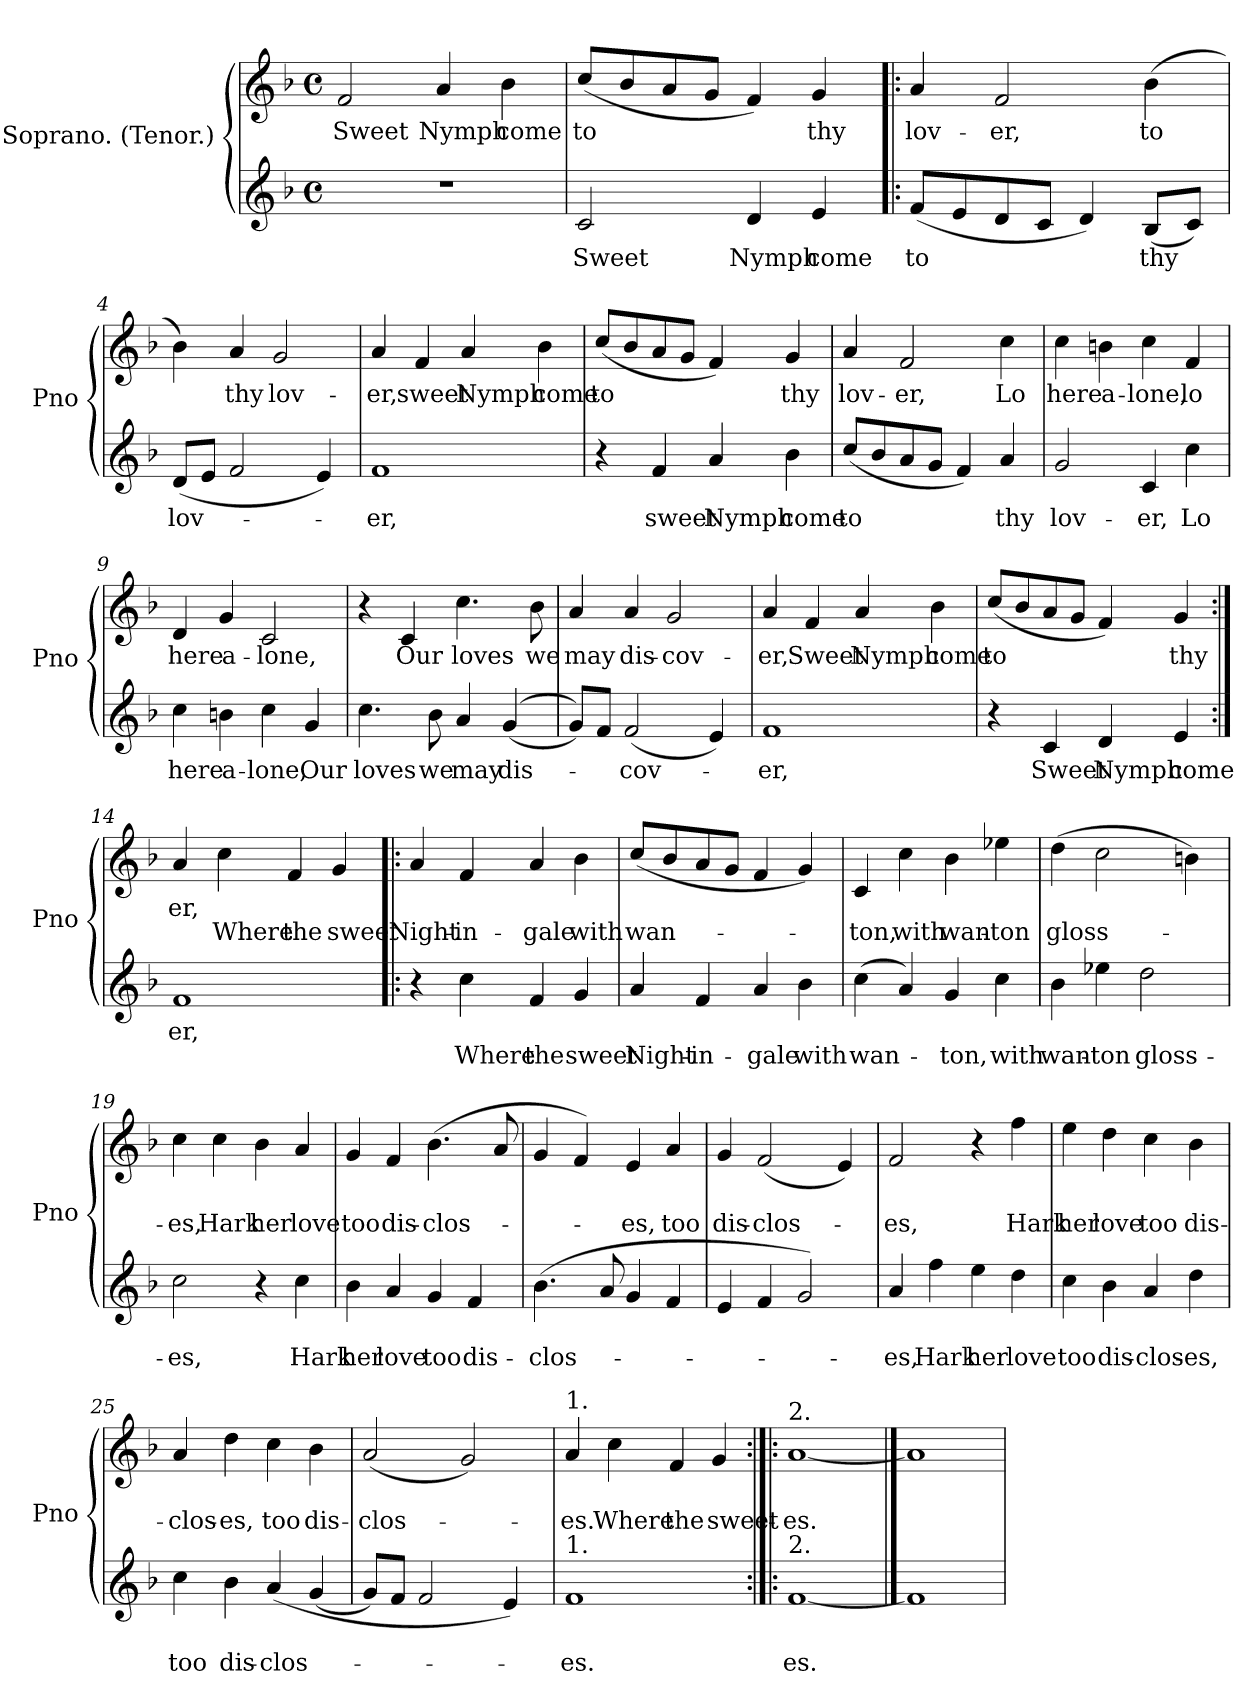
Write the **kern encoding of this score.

**kern	**text	**text	**kern	**text	**text
*part2	*part2	*part2	*part1	*part1	*part1
*staff2	*staff2	*staff2	*staff1	*staff1	*staff1
*I"Soprano. (Tenor.)	*	*	*I"Soprano. (Tenor.)	*	*
*I'Pno	*	*	*I'Pno	*	*
*clefG2	*	*	*clefG2	*	*
*k[b-]	*	*	*k[b-]	*	*
*F:	*	*	*F:	*	*
*M4/4	*	*	*M4/4	*	*
*met(c)	*	*	*met(c)	*	*
=1	=1	=1	=1	=1	=1
1r	.	.	2f/	Sweet	.
.	.	.	4a/	Nymph	.
.	.	.	4b-\	come	.
=2	=2	=2	=2	=2	=2
2c/	Sweet	.	(8cc/L	to	.
.	.	.	8b-/	.	.
.	.	.	8a/	.	.
.	.	.	8g/J	.	.
4d/	Nymph	.	4f/)	.	.
4e/	come	.	4g/	thy	.
=3!|:	=3!|:	=3!|:	=3!|:	=3!|:	=3!|:
(8f/L	to	.	4a/	lov-	.
8e/	.	.	.	.	.
8d/	.	.	2f/	-er,	.
8c/J	.	.	.	.	.
4d/)	.	.	.	.	.
(8B-/L	thy	.	(4b-\	to	.
8c/J)	.	.	.	.	.
=4	=4	=4	=4	=4	=4
(8d/L	lov-	.	4b-\)	.	.
8e/J	.	.	.	.	.
2f/	.	.	4a/	thy	.
.	.	.	2g/	lov-	.
4e/)	.	.	.	.	.
=5	=5	=5	=5	=5	=5
1f	-er,	.	4a/	-er,	.
.	.	.	4f/	sweet	.
.	.	.	4a/	Nymph	.
.	.	.	4b-\	come	.
!!LO:LB:g=z
=6	=6	=6	=6	=6	=6
4r	.	.	(8cc/L	to	.
.	.	.	8b-/	.	.
4f/	sweet	.	8a/	.	.
.	.	.	8g/J	.	.
4a/	Nymph	.	4f/)	.	.
4b-\	come	.	4g/	thy	.
=7	=7	=7	=7	=7	=7
(8cc/L	to	.	4a/	lov-	.
8b-/	.	.	.	.	.
8a/	.	.	2f/	-er,	.
8g/J	.	.	.	.	.
4f/)	.	.	.	.	.
4a/	thy	.	4cc\	Lo	.
=8	=8	=8	=8	=8	=8
2g/	lov-	.	4cc\	here	.
.	.	.	4bn\	a-	.
4c/	-er,	.	4cc\	-lone,	.
4cc\	Lo	.	4f/	lo	.
=9	=9	=9	=9	=9	=9
4cc\	here	.	4d/	here	.
4bn\	a-	.	4g/	a-	.
4cc\	-lone,	.	2c/	-lone,	.
4g/	Our	.	.	.	.
=10	=10	=10	=10	=10	=10
4.cc\	loves	.	4r	.	.
.	.	.	4c/	Our	.
8b-\	we	.	.	.	.
4a/	may	.	4.cc\	loves	.
((4g/	dis-	.	.	.	.
.	.	.	8b-\	we	.
=11	=11	=11	=11	=11	=11
8g/L))	.	.	4a/	may	.
8f/J	.	.	.	.	.
(2f/	-cov-	.	4a/	dis-	.
.	.	.	2g/	-cov-	.
4e/)	.	.	.	.	.
!!LO:LB:g=z
=12	=12	=12	=12	=12	=12
1f	-er,	.	4a/	-er,	.
.	.	.	4f/	Sweet	.
.	.	.	4a/	Nymph	.
.	.	.	4b-\	come	.
=13	=13	=13	=13	=13	=13
4r	.	.	(8cc/L	to	.
.	.	.	8b-/	.	.
4c/	Sweet	.	8a/	.	.
.	.	.	8g/J	.	.
4d/	Nymph	.	4f/)	.	.
4e/	come	.	4g/	thy	.
=14:|!	=14:|!	=14:|!	=14:|!	=14:|!	=14:|!
1f	er,	.	4a/	er,	.
.	.	.	4cc\	.	Where
.	.	.	4f/	.	the
.	.	.	4g/	.	sweet
=15!|:	=15!|:	=15!|:	=15!|:	=15!|:	=15!|:
4r	.	.	4a/	.	Night-
4cc\	.	Where	4f/	.	-in-
4f/	.	the	4a/	.	-gale
4g/	.	sweet	4b-\	.	with
=16	=16	=16	=16	=16	=16
4a/	.	Night-	(8cc/L	.	wan-
.	.	.	8b-/	.	.
4f/	.	-in-	8a/	.	.
.	.	.	8g/J	.	.
4a/	.	-gale	4f/	.	.
4b-\	.	with	4g/)	.	.
!!LO:LB:g=z
=17	=17	=17	=17	=17	=17
(4cc\	.	wan-	4c/	.	-ton,
4a/)	.	.	4cc\	.	with
4g/	.	-ton,	4b-\	.	wan-
4cc\	.	with	4ee-X\	.	-ton
=18	=18	=18	=18	=18	=18
4b-\	.	wan-	(4dd\	.	gloss-
4ee-X\	.	-ton	2cc\	.	.
2dd\	.	gloss-	.	.	.
.	.	.	4bn\)	.	.
=19	=19	=19	=19	=19	=19
2cc\	.	-es,	4cc\	.	-es,
.	.	.	4cc\	.	Hark
4r	.	.	4b-\	.	her
4cc\	.	Hark	4a/	.	love
=20	=20	=20	=20	=20	=20
4b-\	.	her	4g/	.	too
4a/	.	love	4f/	.	dis-
4g/	.	too	(4.b-\	.	-clos-
4f/	.	dis-	.	.	.
.	.	.	8a/	.	.
=21	=21	=21	=21	=21	=21
(4.b-\	.	-clos-	4g/	.	.
.	.	.	4f/)	.	.
8a/	.	.	.	.	.
4g/	.	.	4e/	.	-es,
4f/	.	.	4a/	.	too
=22	=22	=22	=22	=22	=22
4e/	.	.	4g/	.	dis-
4f/	.	.	(2f/	.	-clos-
2g/)	.	.	.	.	.
.	.	.	4e/)	.	.
!!LO:LB:g=z
=23	=23	=23	=23	=23	=23
4a/	.	-es,	2f/	.	-es,
4ff\	.	Hark	.	.	.
4ee\	.	her	4r	.	.
4dd\	.	love	4ff\	.	Hark
=24	=24	=24	=24	=24	=24
4cc\	.	too	4ee\	.	her
4b-\	.	dis-	4dd\	.	love
4a/	.	-clos-	4cc\	.	too
4dd\	.	-es,	4b-\	.	dis-
=25	=25	=25	=25	=25	=25
4cc\	.	too	4a/	.	-clos-
4b-\	.	dis-	4dd\	.	-es,
(4a/	.	-clos-	4cc\	.	too
(4g/	.	.	4b-\	.	dis-
=26	=26	=26	=26	=26	=26
8g/L)	.	.	(2a/	.	-clos-
8f/J	.	.	.	.	.
2f/	.	.	.	.	.
.	.	.	2g/)	.	.
4e/)	.	.	.	.	.
=27	=27	=27	=27	=27	=27
!	!	!	!LO:TX:a:t=1.	!	!
!LO:TX:a:t=1.	!	!	!	!	!
1f	.	-es.	4a/	.	-es.
.	.	.	4cc\	.	Where
.	.	.	4f/	.	the
.	.	.	4g/	.	sweet-
=28:|!|:	=28:|!|:	=28:|!|:	=28:|!|:	=28:|!|:	=28:|!|:
!	!	!	!LO:TX:a:t=2.	!	!
!LO:TX:a:t=2.	!	!	!	!	!
[1f	.	es.	[1a	.	-es.
==29	==29	==29	==29	==29	==29
1f]	.	.	1a]	.	.
=	=	=	=	=	=
*-	*-	*-	*-	*-	*-
